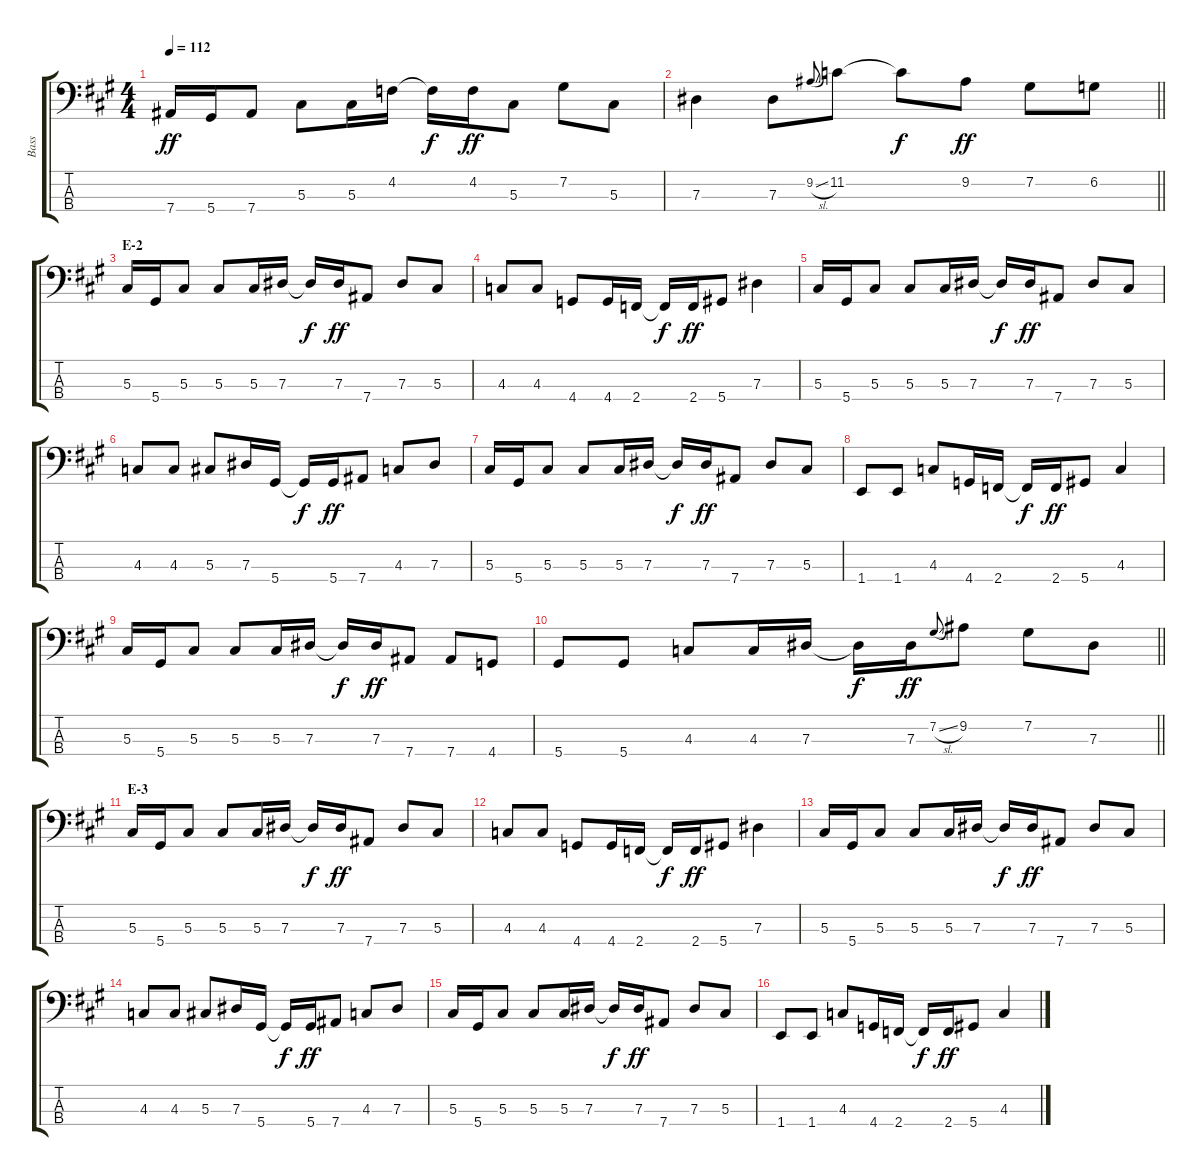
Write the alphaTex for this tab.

\track ("Bass" "Bass") {instrument electricbasspick}
\staff {score tabs}
\tuning (Gb2 Db2 Ab1 Eb1) {hide}
\ts (4 4)
\tempo 112
\clef f4
\ks a
7.4.16{dy ff} 5.4.16 7.4.8 5.3.8 5.3.16 4.2.16 4.2{t}.16{dy f} 4.2.16{dy ff} 5.3.8 7.2.8 5.3.8 |
\barLineRight lightlight
7.3.4 7.3.8 9.2{sl}.8{gr onbeat} 11.2.8 11.2{t}.8{dy f} 9.2.8{dy ff} 7.2.8 6.2.8 |
\section ("" "E-2")
5.3.16 5.4.16 5.3.8 5.3.8 5.3.16 7.3.16 7.3{t}.16{dy f} 7.3.16{dy ff} 7.4.8 7.3.8 5.3.8 |
4.3.8 4.3.8 4.4.8 4.4.16 2.4.16 2.4{t}.16{dy f} 2.4.16{dy ff} 5.4.8 7.3.4 |
5.3.16 5.4.16 5.3.8 5.3.8 5.3.16 7.3.16 7.3{t}.16{dy f} 7.3.16{dy ff} 7.4.8 7.3.8 5.3.8 |
4.3.8 4.3.8 5.3.8 7.3.16 5.4.16 5.4{t}.16{dy f} 5.4.16{dy ff} 7.4.8 4.3.8 7.3.8 |
5.3.16 5.4.16 5.3.8 5.3.8 5.3.16 7.3.16 7.3{t}.16{dy f} 7.3.16{dy ff} 7.4.8 7.3.8 5.3.8 |
1.4.8 1.4.8 4.3.8 4.4.16 2.4.16 2.4{t}.16{dy f} 2.4.16{dy ff} 5.4.8 4.3.4 |
5.3.16 5.4.16 5.3.8 5.3.8 5.3.16 7.3.16 7.3{t}.16{dy f} 7.3.16{dy ff} 7.4.8 7.4.8 4.4.8 |
\barLineRight lightlight
5.4.8 5.4.8 4.3.8 4.3.16 7.3.16 7.3{t}.16{dy f} 7.3.16{dy ff} 7.2{sl}.8{gr onbeat} 9.2.8 7.2.8 7.3.8 |
\section ("" "E-3")
5.3.16 5.4.16 5.3.8 5.3.8 5.3.16 7.3.16 7.3{t}.16{dy f} 7.3.16{dy ff} 7.4.8 7.3.8 5.3.8 |
4.3.8 4.3.8 4.4.8 4.4.16 2.4.16 2.4{t}.16{dy f} 2.4.16{dy ff} 5.4.8 7.3.4 |
5.3.16 5.4.16 5.3.8 5.3.8 5.3.16 7.3.16 7.3{t}.16{dy f} 7.3.16{dy ff} 7.4.8 7.3.8 5.3.8 |
4.3.8 4.3.8 5.3.8 7.3.16 5.4.16 5.4{t}.16{dy f} 5.4.16{dy ff} 7.4.8 4.3.8 7.3.8 |
5.3.16 5.4.16 5.3.8 5.3.8 5.3.16 7.3.16 7.3{t}.16{dy f} 7.3.16{dy ff} 7.4.8 7.3.8 5.3.8 |
1.4.8 1.4.8 4.3.8 4.4.16 2.4.16 2.4{t}.16{dy f} 2.4.16{dy ff} 5.4.8 4.3.4
